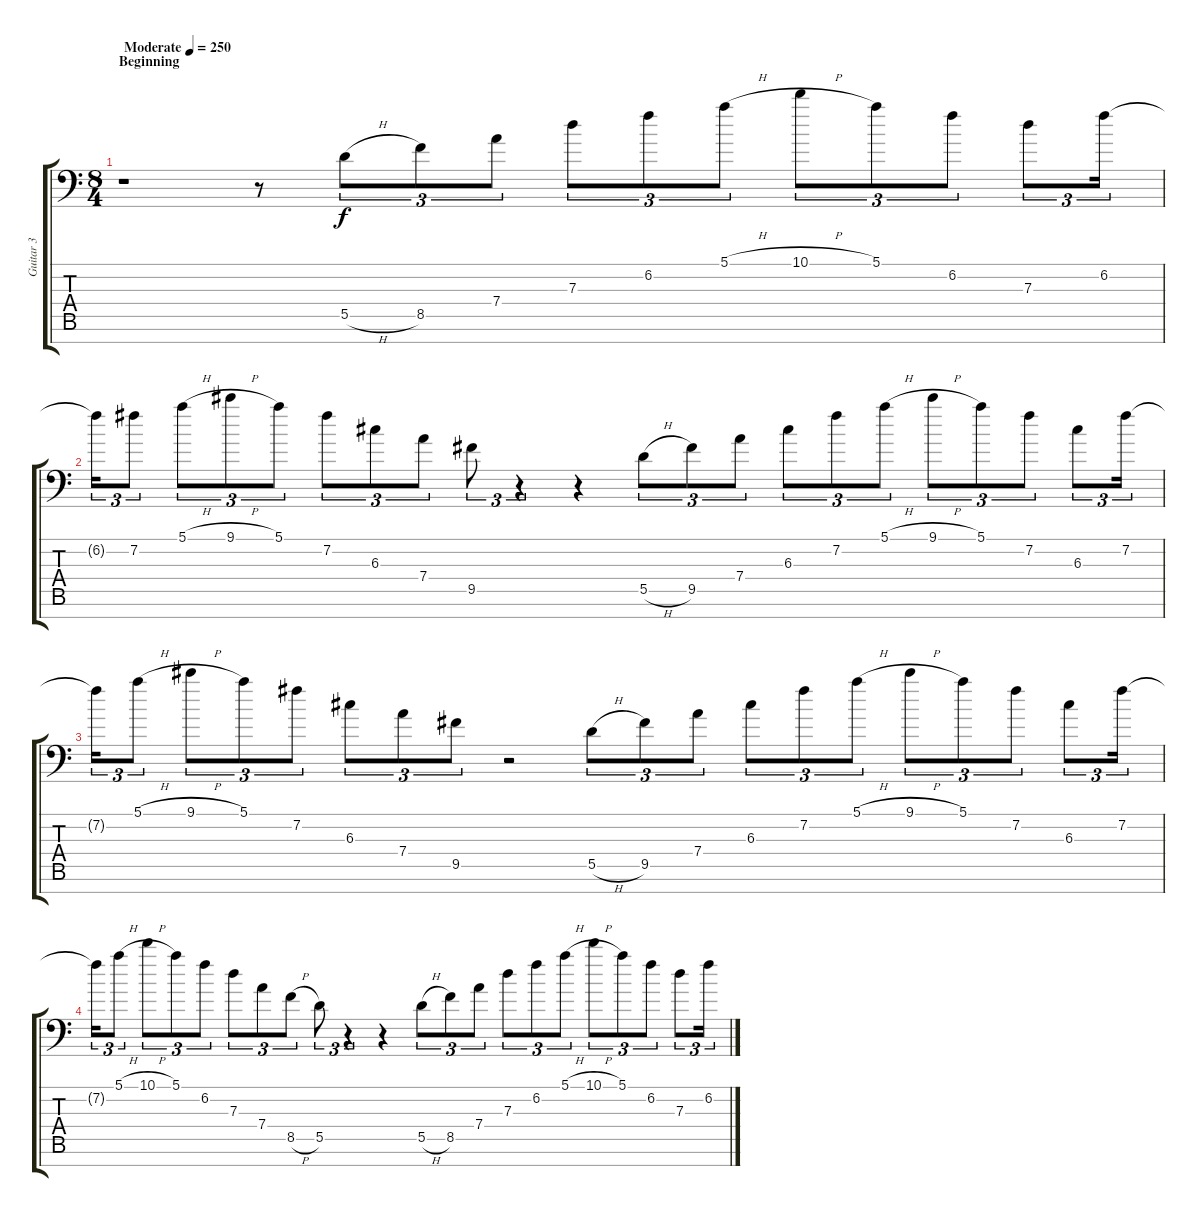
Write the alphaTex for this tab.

\track ("Guitar 3" "Guitar 3") {instrument distortionguitar}
\staff {score tabs}
\tuning (E4 B3 G3 D3 A2 E2 A1) {hide}
\ts (8 4)
\section ("" "Beginning")
\tempo (250 "Moderate")
\clef f4
\ks c
r.1{dy f volume 0 instrument distortionguitar} r.8{volume 2} 5.5{h}.8{tu (3 2)} 8.5.8{tu (3 2)} 7.4.8{tu (3 2)} 7.3.8{tu (3 2)} 6.2.8{tu (3 2)} 5.1{h}.8{tu (3 2)} 10.1{h}.8{tu (3 2)} 5.1.8{tu (3 2)} 6.2.8{tu (3 2)} 7.3.8{tu (3 2)} 6.2.16{tu (3 2)} |
6.2{t}.16{tu (3 2)} 7.2.8{tu (3 2)} 5.1{h}.8{tu (3 2)} 9.1{h}.8{tu (3 2)} 5.1.8{tu (3 2)} 7.2.8{tu (3 2)} 6.3.8{tu (3 2)} 7.4.8{tu (3 2)} 9.5.8{tu (3 2)} r.4{tu (3 2)} r.4 5.5{h}.8{tu (3 2)} 9.5.8{tu (3 2)} 7.4.8{tu (3 2)} 6.3.8{tu (3 2)} 7.2.8{tu (3 2)} 5.1{h}.8{tu (3 2)} 9.1{h}.8{tu (3 2)} 5.1.8{tu (3 2)} 7.2.8{tu (3 2)} 6.3.8{tu (3 2)} 7.2.16{tu (3 2)} |
7.2{t}.16{tu (3 2)} 5.1{h}.8{tu (3 2)} 9.1{h}.8{tu (3 2)} 5.1.8{tu (3 2)} 7.2.8{tu (3 2)} 6.3.8{tu (3 2)} 7.4.8{tu (3 2)} 9.5.8{tu (3 2)} r.2 5.5{h}.8{tu (3 2) volume 4} 9.5.8{tu (3 2)} 7.4.8{tu (3 2)} 6.3.8{tu (3 2)} 7.2.8{tu (3 2)} 5.1{h}.8{tu (3 2)} 9.1{h}.8{tu (3 2)} 5.1.8{tu (3 2)} 7.2.8{tu (3 2)} 6.3.8{tu (3 2)} 7.2.16{tu (3 2)} |
7.2{t}.16{tu (3 2)} 5.1{h}.8{tu (3 2)} 10.1{h}.8{tu (3 2)} 5.1.8{tu (3 2)} 6.2.8{tu (3 2)} 7.3.8{tu (3 2)} 7.4.8{tu (3 2)} 8.5{h}.8{tu (3 2)} 5.5.8{tu (3 2)} r.4{tu (3 2)} r.4 5.5{h}.8{tu (3 2)} 8.5.8{tu (3 2)} 7.4.8{tu (3 2)} 7.3.8{tu (3 2)} 6.2.8{tu (3 2)} 5.1{h}.8{tu (3 2)} 10.1{h}.8{tu (3 2)} 5.1.8{tu (3 2)} 6.2.8{tu (3 2)} 7.3.8{tu (3 2)} 6.2.16{tu (3 2)}
